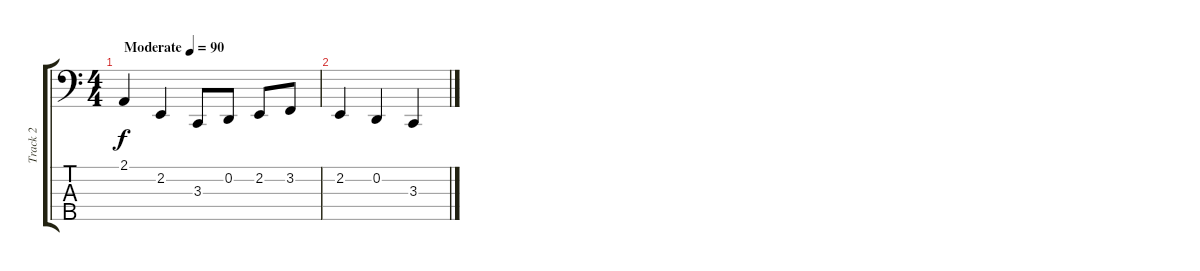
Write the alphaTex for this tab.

\track ("Track 2" "Track 2") {instrument acousticgrandpiano}
\staff {score tabs}
\tuning (G2 D2 A1 E1 B0) {hide}
\ts (4 4)
\tempo (90 "Moderate")
\clef f4
\ks c
2.1.4{dy f instrument acousticgrandpiano} 2.2.4 3.3.8 0.2.8 2.2.8 3.2.8 |
2.2.4 0.2.4 3.3.4
